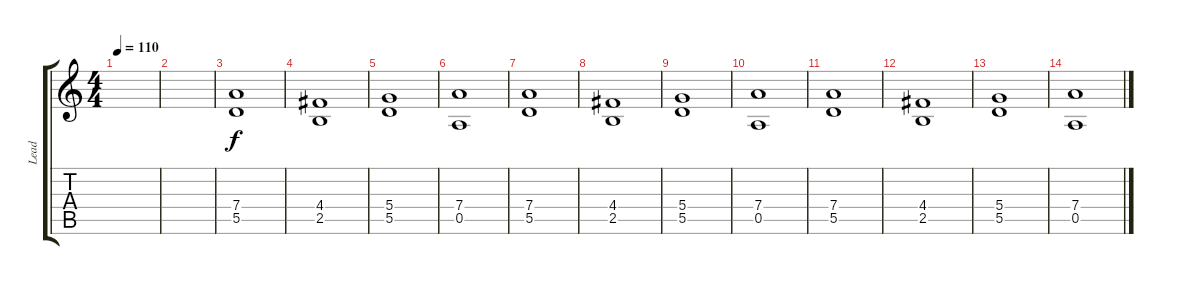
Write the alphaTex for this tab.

\track ("Lead" "Lead") {instrument overdrivenguitar}
\staff {score tabs}
\tuning (E4 B3 G3 D3 A2 E2) {hide}
\ts (4 4)
\tempo 110
\clef g2
\ks c
|
|
(7.4 5.5).1{volume 5 balance 4} |
(4.4 2.5).1 |
(5.4 5.5).1 |
(7.4 0.5).1 |
(7.4 5.5).1 |
(4.4 2.5).1 |
(5.4 5.5).1 |
(7.4 0.5).1 |
(7.4 5.5).1 |
(4.4 2.5).1 |
(5.4 5.5).1 |
(7.4 0.5).1
